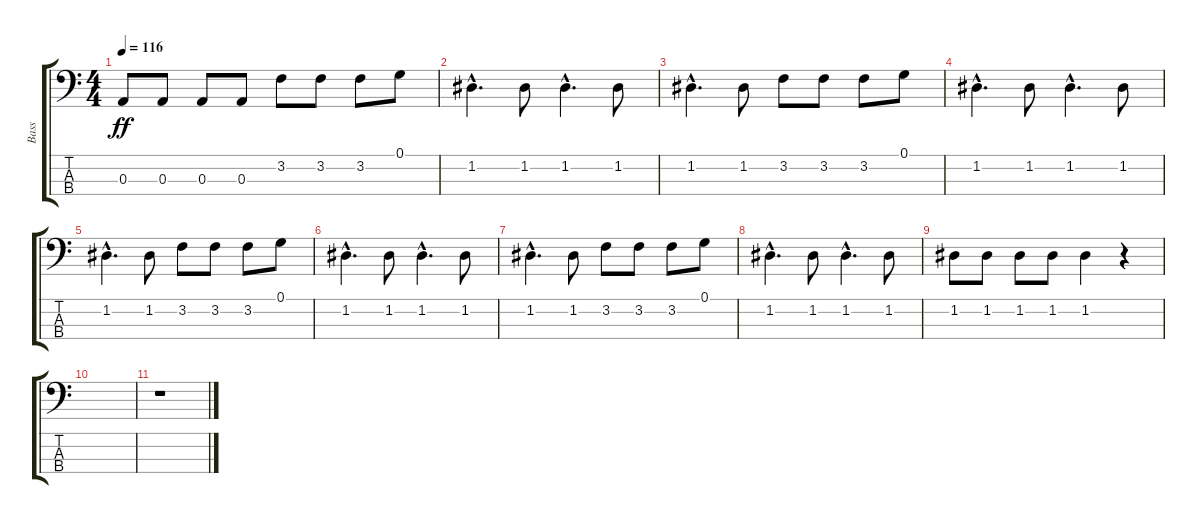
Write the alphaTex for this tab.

\track ("Bass" "Bass") {instrument electricbassfinger}
\staff {score tabs}
\tuning (G2 D2 A1 E1) {hide}
\ts (4 4)
\tempo 116
\clef f4
\ks c
0.3.8{dy ff} 0.3.8 0.3.8 0.3.8 3.2.8 3.2.8 3.2.8 0.1.8 |
1.2{hac}.4{d} 1.2.8 1.2{hac}.4{d} 1.2.8 |
1.2{hac}.4{d} 1.2.8 3.2.8 3.2.8 3.2.8 0.1.8 |
1.2{hac}.4{d} 1.2.8 1.2{hac}.4{d} 1.2.8 |
1.2{hac}.4{d} 1.2.8 3.2.8 3.2.8 3.2.8 0.1.8 |
1.2{hac}.4{d} 1.2.8 1.2{hac}.4{d} 1.2.8 |
1.2{hac}.4{d} 1.2.8 3.2.8 3.2.8 3.2.8 0.1.8 |
1.2{hac}.4{d} 1.2.8 1.2{hac}.4{d} 1.2.8 |
1.2.8 1.2.8 1.2.8 1.2.8 1.2.4 r.4 |
|
r.1
